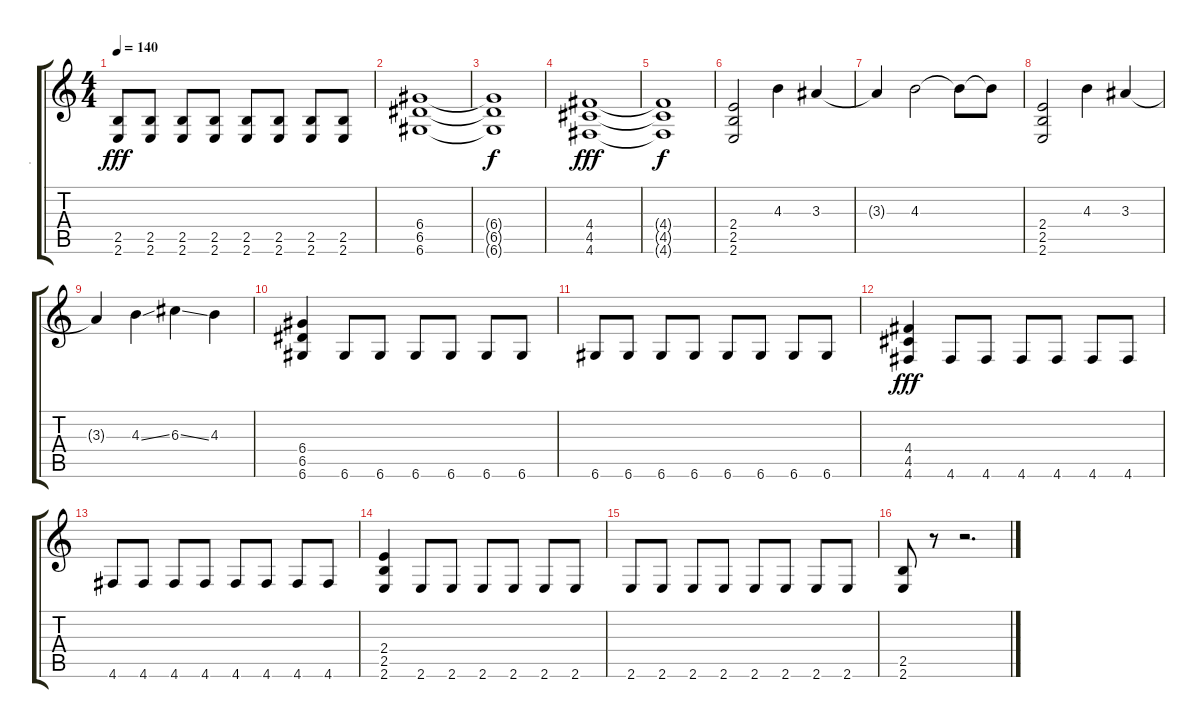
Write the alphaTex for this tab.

\track ("." ".") {instrument distortionguitar}
\staff {score tabs}
\tuning (E4 B3 G3 D3 A2 D2) {hide}
\ts (4 4)
\tempo 140
\clef g2
\ks c
(2.5 2.6).8{dy fff} (2.5 2.6).8 (2.5 2.6).8 (2.5 2.6).8 (2.5 2.6).8 (2.5 2.6).8 (2.5 2.6).8 (2.5 2.6).8 |
(6.4 6.5 6.6).1 |
(6.4{t} 6.5{t} 6.6{t}).1{dy f} |
(4.4 4.5 4.6).1{dy fff} |
(4.4{t} 4.5{t} 4.6{t}).1{dy f} |
(2.4 2.5 2.6).2 4.3.4 3.3.4 |
3.3{t}.4 4.3.2 4.3{t}.8 4.3{t}.8 |
(2.4 2.5 2.6).2 4.3.4 3.3.4 |
3.3{t}.4 4.3{ss}.4 6.3{ss}.4 4.3.4 |
(6.4 6.5 6.6).4 6.6.8 6.6.8 6.6.8 6.6.8 6.6.8 6.6.8 |
6.6.8 6.6.8 6.6.8 6.6.8 6.6.8 6.6.8 6.6.8 6.6.8 |
(4.4 4.5 4.6).4{dy fff} 4.6.8 4.6.8 4.6.8 4.6.8 4.6.8 4.6.8 |
4.6.8 4.6.8 4.6.8 4.6.8 4.6.8 4.6.8 4.6.8 4.6.8 |
(2.4 2.5 2.6).4 2.6.8 2.6.8 2.6.8 2.6.8 2.6.8 2.6.8 |
2.6.8 2.6.8 2.6.8 2.6.8 2.6.8 2.6.8 2.6.8 2.6.8 |
(2.5 2.6).8 r.8 r.2{d}
